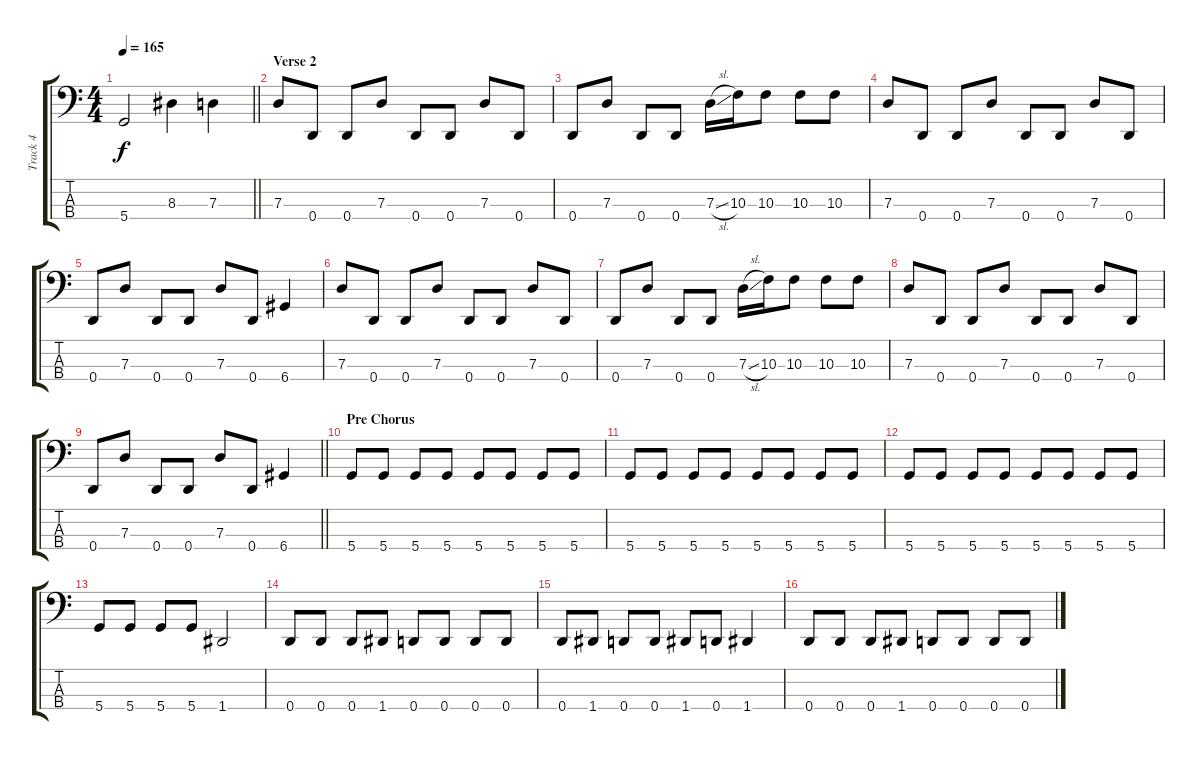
\track ("Track 4" "Track 4") {instrument electricbassfinger}
\staff {score tabs}
\tuning (F2 C2 G1 D1) {hide}
\ts (4 4)
\tempo 165
\clef f4
\barLineRight lightlight
\ks c
5.4.2{dy f} 8.3.4 7.3.4 |
\section ("" "Verse 2")
7.3.8 0.4.8 0.4.8 7.3.8 0.4.8 0.4.8 7.3.8 0.4.8 |
0.4.8 7.3.8 0.4.8 0.4.8 7.3{sl}.16 10.3.16 10.3.8 10.3.8 10.3.8 |
7.3.8 0.4.8 0.4.8 7.3.8 0.4.8 0.4.8 7.3.8 0.4.8 |
0.4.8 7.3.8 0.4.8 0.4.8 7.3.8 0.4.8 6.4.4 |
7.3.8 0.4.8 0.4.8 7.3.8 0.4.8 0.4.8 7.3.8 0.4.8 |
0.4.8 7.3.8 0.4.8 0.4.8 7.3{sl}.16 10.3.16 10.3.8 10.3.8 10.3.8 |
7.3.8 0.4.8 0.4.8 7.3.8 0.4.8 0.4.8 7.3.8 0.4.8 |
\barLineRight lightlight
0.4.8 7.3.8 0.4.8 0.4.8 7.3.8 0.4.8 6.4.4 |
\section ("" "Pre Chorus")
5.4.8 5.4.8 5.4.8 5.4.8 5.4.8 5.4.8 5.4.8 5.4.8 |
5.4.8 5.4.8 5.4.8 5.4.8 5.4.8 5.4.8 5.4.8 5.4.8 |
5.4.8 5.4.8 5.4.8 5.4.8 5.4.8 5.4.8 5.4.8 5.4.8 |
5.4.8 5.4.8 5.4.8 5.4.8 1.4.2 |
0.4.8 0.4.8 0.4.8 1.4.8 0.4.8 0.4.8 0.4.8 0.4.8 |
0.4.8 1.4.8 0.4.8 0.4.8 1.4.8 0.4.8 1.4.4 |
0.4.8 0.4.8 0.4.8 1.4.8 0.4.8 0.4.8 0.4.8 0.4.8
